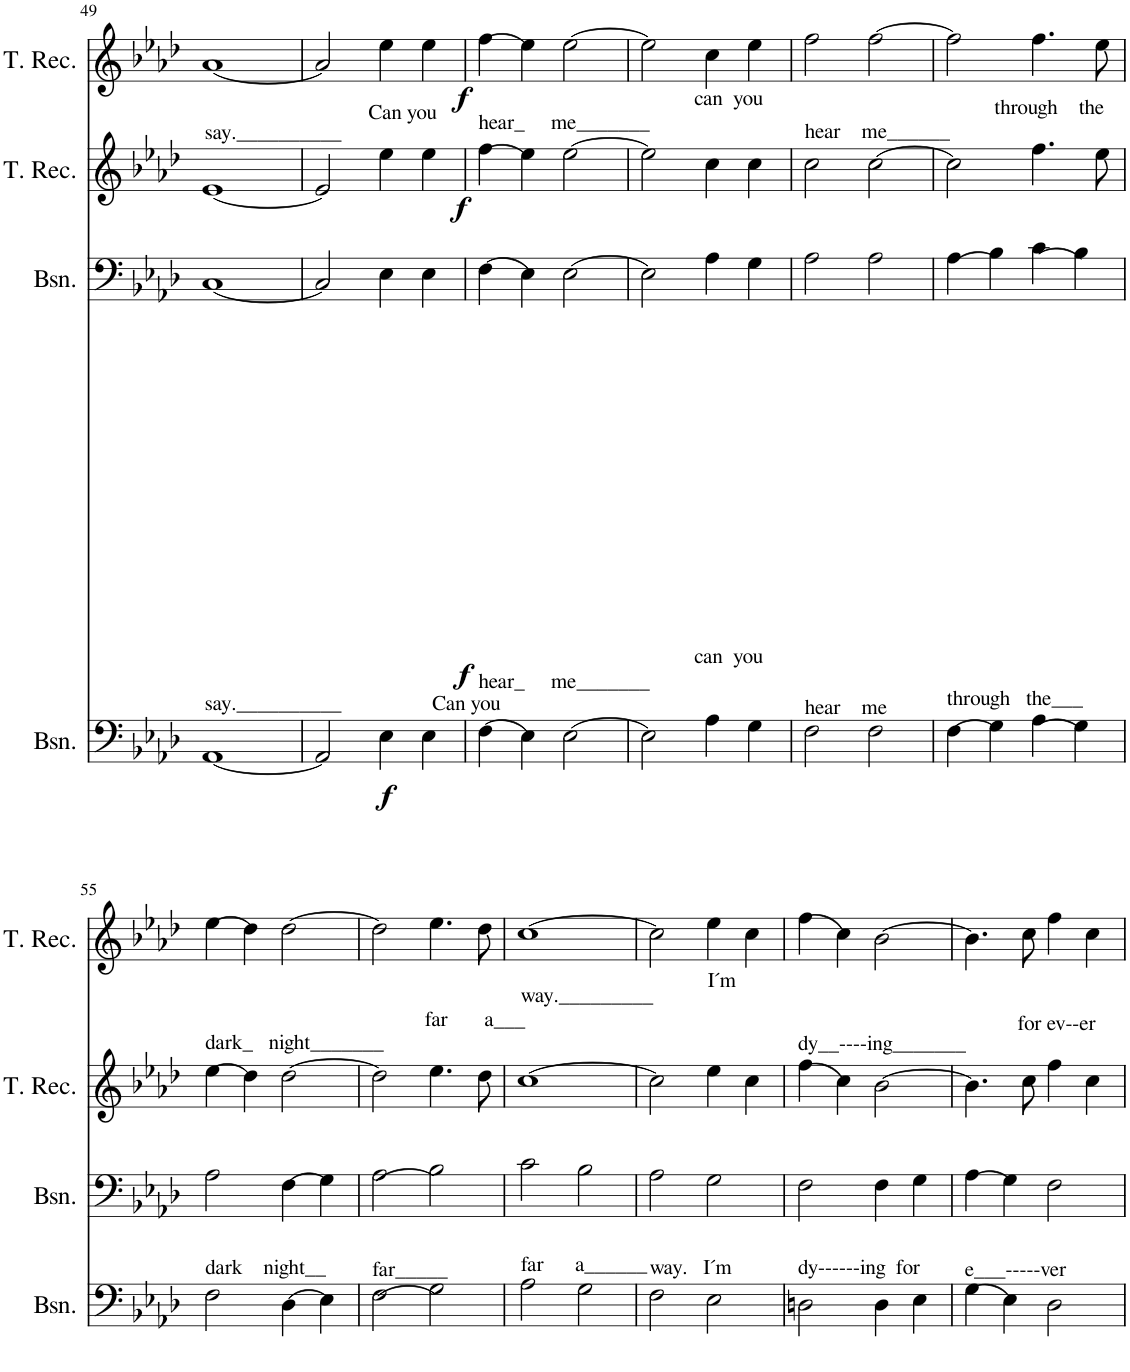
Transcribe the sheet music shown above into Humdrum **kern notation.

**kern	**dynam	**kern	**dynam	**kern	**dynam	**kern	**dynam
*part4	*part4	*part3	*part3	*part2	*part2	*part1	*part1
*staff4	*staff4	*staff3	*staff3	*staff2	*staff2	*staff1	*staff1
*I"Bassoon	*	*I"Bassoon	*	*I"Tenor Recorder	*	*I"Tenor Recorder	*
*I'Bsn.	*	*I'Bsn.	*	*I'T. Rec.	*	*I'T. Rec.	*
!!LO:PB:g=z
*clefF4	*	*clefF4	*	*clefG2	*	*clefG2	*
*k[b-e-a-d-]	*	*k[b-e-a-d-]	*	*k[b-e-a-d-]	*	*k[b-e-a-d-]	*
*M4/4	*	*M4/4	*	*M4/4	*	*M4/4	*
=49	=49	=49	=49	=49	=49	=49	=49
!	!	!	!	!LO:TX:a:t=say.__________	!	!	!
!LO:TX:a:t=say.__________	!	!	!	!	!	!	!
[1AA-	.	[1C	.	[1e-	.	[1a-	.
=50	=50	=50	=50	=50	=50	=50	=50
!	!	!	!	!LO:TX:a:t=Can you	!	!	!
2AA-/]	.	2C/]	.	2e-/]	.	2a-/]	.
!LO:TX:a:t=Can you	!	!	!	!	!	!	!
!	!LO:DY:b	!	!LO:DY:b	!	!LO:DY:b	!	!LO:DY:b
4E-\	f	4E-\	f	4ee-\	f	4ee-\	f
4E-\	.	4E-\	.	4ee-\	.	4ee-\	.
=51	=51	=51	=51	=51	=51	=51	=51
!	!	!	!	!LO:TX:a:t=hear_     me_______	!	!	!
!LO:TX:a:t=hear_     me_______	!	!	!	!	!	!	!
(4F\	.	(4F\	.	(4ff\	.	(4ff\	.
4E-\)	.	4E-\)	.	4ee-\)	.	4ee-\)	.
[2E-\	.	[2E-\	.	[2ee-\	.	[2ee-\	.
=52	=52	=52	=52	=52	=52	=52	=52
!	!	!	!	!LO:TX:a:t=can  you	!	!	!
!LO:TX:a:t=can  you	!	!	!	!	!	!	!
2E-\]	.	2E-\]	.	2ee-\]	.	2ee-\]	.
4A-\	.	4A-\	.	4cc\	.	4cc\	.
4G\	.	4G\	.	4cc\	.	4ee-\	.
=53	=53	=53	=53	=53	=53	=53	=53
!	!	!	!	!LO:TX:a:t=hear    me______	!	!	!
!LO:TX:a:t=hear    me	!	!	!	!	!	!	!
2F\	.	2A-\	.	2cc\	.	2ff\	.
2F\	.	2A-\	.	[2cc\	.	[2ff\	.
=54	=54	=54	=54	=54	=54	=54	=54
!	!	!	!	!LO:TX:a:t=through    the	!	!	!
!LO:TX:a:t=through   the___	!	!	!	!	!	!	!
(4F\	.	(4A-\	.	2cc\]	.	2ff\]	.
4G\)	.	4B-\)	.	.	.	.	.
(4A-\	.	(4c\	.	4.ff\	.	4.ff\	.
4G\)	.	4B-\)	.	.	.	.	.
.	.	.	.	8ee-\	.	8ee-\	.
!!LO:LB:g=z
=55	=55	=55	=55	=55	=55	=55	=55
!	!	!	!	!LO:TX:a:t=dark_   night_______	!	!	!
!LO:TX:a:t=dark    night__	!	!	!	!	!	!	!
2F\	.	2A-\	.	(4ee-\	.	(4ee-\	.
.	.	.	.	4dd-\)	.	4dd-\)	.
(4D-\	.	(4F\	.	[2dd-\	.	[2dd-\	.
4E-\)	.	4G\)	.	.	.	.	.
=56	=56	=56	=56	=56	=56	=56	=56
!	!	!	!	!LO:TX:a:t=far       a___	!	!	!
!LO:TX:a:t=far_____	!	!	!	!	!	!	!
(2F\	.	(2A-\	.	2dd-\]	.	2dd-\]	.
2G\)	.	2B-\)	.	4.ee-\	.	4.ee-\	.
.	.	.	.	8dd-\	.	8dd-\	.
=57	=57	=57	=57	=57	=57	=57	=57
!	!	!	!	!LO:TX:a:t=way._________	!	!	!
!LO:TX:a:t=far      a______	!	!	!	!	!	!	!
2A-\	.	2c\	.	[1cc	.	[1cc	.
2G\	.	2B-\	.	.	.	.	.
=58	=58	=58	=58	=58	=58	=58	=58
!	!	!	!	!LO:TX:a:t=I´m	!	!	!
!LO:TX:a:t=way.   I´m	!	!	!	!	!	!	!
2F\	.	2A-\	.	2cc\]	.	2cc\]	.
2E-\	.	2G\	.	4ee-\	.	4ee-\	.
.	.	.	.	4cc\	.	4cc\	.
=59	=59	=59	=59	=59	=59	=59	=59
!	!	!	!	!LO:TX:a:t=dy__----ing_______	!	!	!
!LO:TX:a:t=dy------ing  for	!	!	!	!	!	!	!
2Dn\	.	2F\	.	(4ff\	.	(4ff\	.
.	.	.	.	4cc\)	.	4cc\)	.
4D\	.	4F\	.	[2b-\	.	[2b-\	.
4E-\	.	4G\	.	.	.	.	.
=60	=60	=60	=60	=60	=60	=60	=60
!	!	!	!	!LO:TX:a:t=for ev--er	!	!	!
!LO:TX:a:t=e___-----ver	!	!	!	!	!	!	!
(4G\	.	(4A-\	.	4.b-\]	.	4.b-\]	.
4E-\)	.	4G\)	.	.	.	.	.
.	.	.	.	8cc\	.	8cc\	.
2D-\	.	2F\	.	4ff\	.	4ff\	.
.	.	.	.	4cc\	.	4cc\	.
=	=	=	=	=	=	=	=
*-	*-	*-	*-	*-	*-	*-	*-
